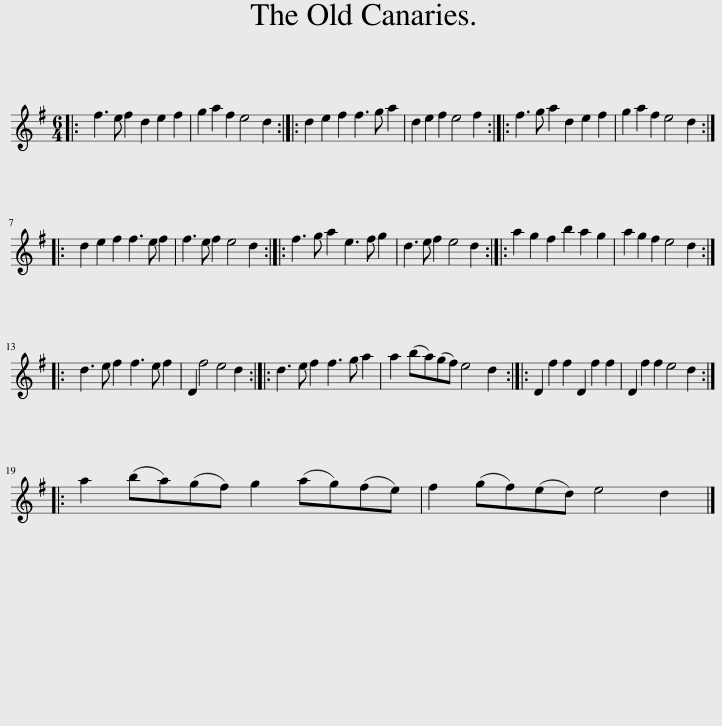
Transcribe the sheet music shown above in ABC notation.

X:1
L:1/8
M:6/4
I:linebreak $
K:G
V:1 treble
V:1
|: f3 e f2 d2 e2 f2 | g2 a2 f2 e4 d2 :: d2 e2 f2 f3 g a2 | d2 e2 f2 e4 f2 :: f3 g a2 d2 e2 f2 | %5
 g2 a2 f2 e4 d2 ::$ d2 e2 f2 f3 e f2 | f3 e f2 e4 d2 :: f3 g a2 e3 f g2 | d3 e f2 e4 d2 :: %10
 a2 g2 f2 b2 a2 g2 | a2 g2 f2 e4 d2 ::$ d3 e f2 f3 e f2 | D2 f4 e4 d2 :: d3 e f2 f3 g a2 | %15
 a2 (ba)(gf) e4 d2 :: D2 f2 f2 D2 f2 f2 | D2 f2 f2 e4 d2 ::$ a2 (ba)(gf) g2 (ag)(fe) | f2 (gf)(ed) e4 d2 |] %20
